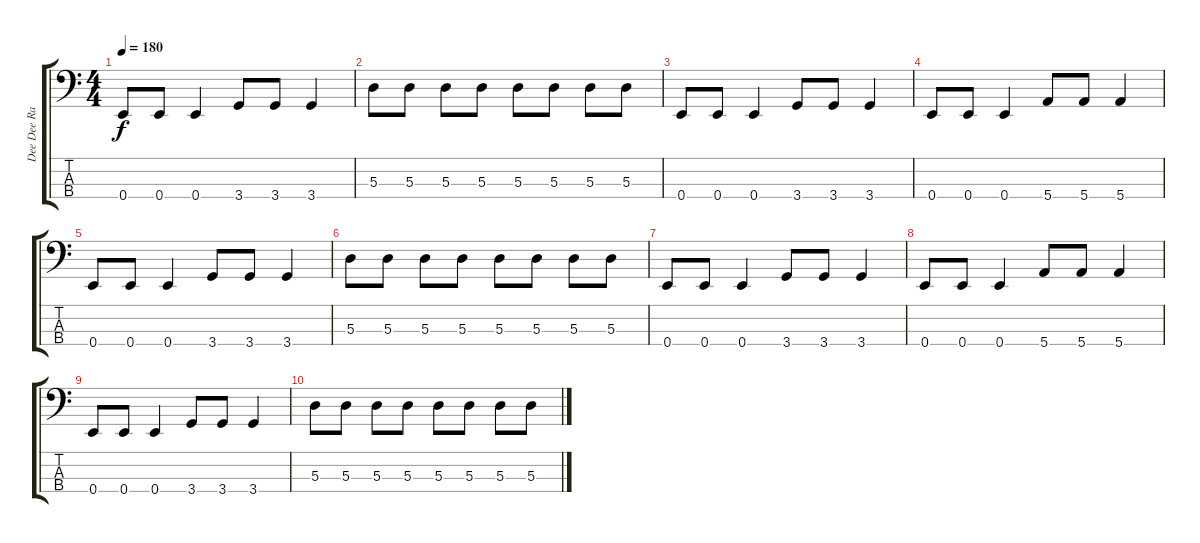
\track ("Dee Dee Ramone" "Dee Dee Ra") {instrument electricbasspick}
\staff {score tabs}
\tuning (G2 D2 A1 E1) {hide}
\ts (4 4)
\tempo 180
\clef f4
\ks c
0.4.8{dy f} 0.4.8 0.4.4 3.4.8 3.4.8 3.4.4 |
5.3.8 5.3.8 5.3.8 5.3.8 5.3.8 5.3.8 5.3.8 5.3.8 |
0.4.8 0.4.8 0.4.4 3.4.8 3.4.8 3.4.4 |
0.4.8 0.4.8 0.4.4 5.4.8 5.4.8 5.4.4 |
0.4.8 0.4.8 0.4.4 3.4.8 3.4.8 3.4.4 |
5.3.8 5.3.8 5.3.8 5.3.8 5.3.8 5.3.8 5.3.8 5.3.8 |
0.4.8 0.4.8 0.4.4 3.4.8 3.4.8 3.4.4 |
0.4.8 0.4.8 0.4.4 5.4.8 5.4.8 5.4.4 |
0.4.8 0.4.8 0.4.4 3.4.8 3.4.8 3.4.4 |
5.3.8 5.3.8 5.3.8 5.3.8 5.3.8 5.3.8 5.3.8 5.3.8
